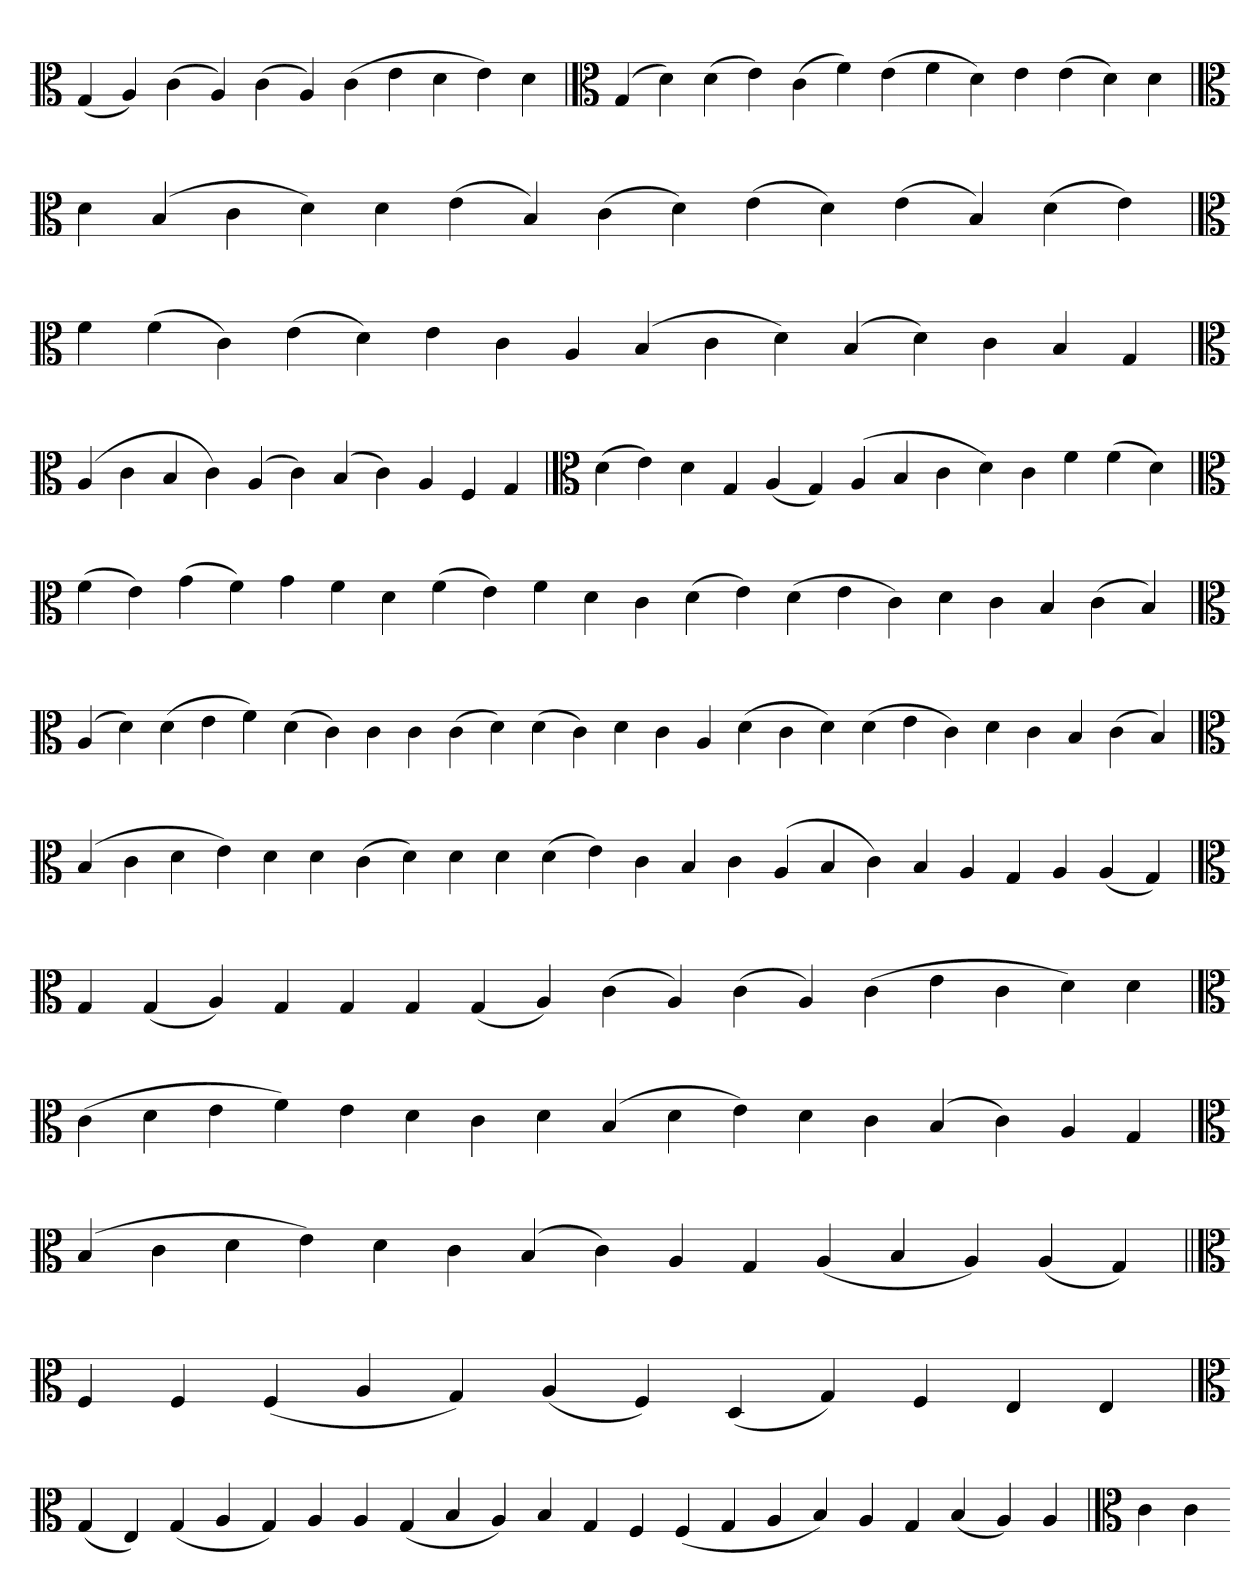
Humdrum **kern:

**kern
*part1
*staff1
*clefC3
=
(4G
4A)
(4c
4A)
(4c
4A)
(4c
4e
4d
4e)
4d
=`
*clefC3
(4G
4d)
(4d
4e)
(4c
4f)
(4e
4f
4d)
4e
(4e
4d)
4d
=`
*clefC3
4d
(4B
4c
4d)
4d
(4e
4B)
(4c
4d)
(4e
4d)
(4e
4B)
(4d
4e)
=`
*clefC3
4f
(4f
4c)
(4e
4d)
4e
4c
4A
(4B
4c
4d)
(4B
4d)
4c
4B
4G
=`
*clefC3
(4A
4c
4B
4c)
(4A
4c)
(4B
4c)
4A
4F
4G
='
*clefC3
(4d
4e)
4d
4G
(4A
4G)
(4A
4B
4c
4d)
4c
4f
(4f
4d)
=`
*clefC3
(4f
4e)
(4g
4f)
4g
4f
4d
(4f
4e)
4f
4d
4c
(4d
4e)
(4d
4e
4c)
4d
4c
4B
(4c
4B)
='
*clefC3
(4A
4d)
(4d
4e
4f)
(4d
4c)
4c
4c
(4c
4d)
(4d
4c)
4d
4c
4A
(4d
4c
4d)
(4d
4e
4c)
4d
4c
4B
(4c
4B)
=
*clefC3
(4B
4c
4d
4e)
4d
4d
(4c
4d)
4d
4d
(4d
4e)
4c
4B
4c
(4A
4B
4c)
4B
4A
4G
4A
(4A
4G)
='
*clefC3
4G
(4G
4A)
4G
4G
4G
(4G
4A)
(4c
4A)
(4c
4A)
(4c
4e
4c
4d)
4d
='
*clefC3
(4c
4d
4e
4f)
4e
4d
4c
4d
(4B
4d
4e)
4d
4c
(4B
4c)
4A
4G
=`
*clefC3
(4B
4c
4d
4e)
4d
4c
(4B
4c)
4A
4G
(4A
4B
4A)
(4A
4G)
=||
*clefC3
4F
4F
(4F
4A
4G)
(4A
4F)
(4D
4G)
4F
4E
4E
=`
*clefC3
(4G
4E)
(4G
4A
4G)
4A
4A
(4G
4B
4A)
4B
4G
4F
(4F
4G
4A
4B)
4A
4G
(4B
4A)
4A
='
*clefC3
4c
4c
=-
*-
